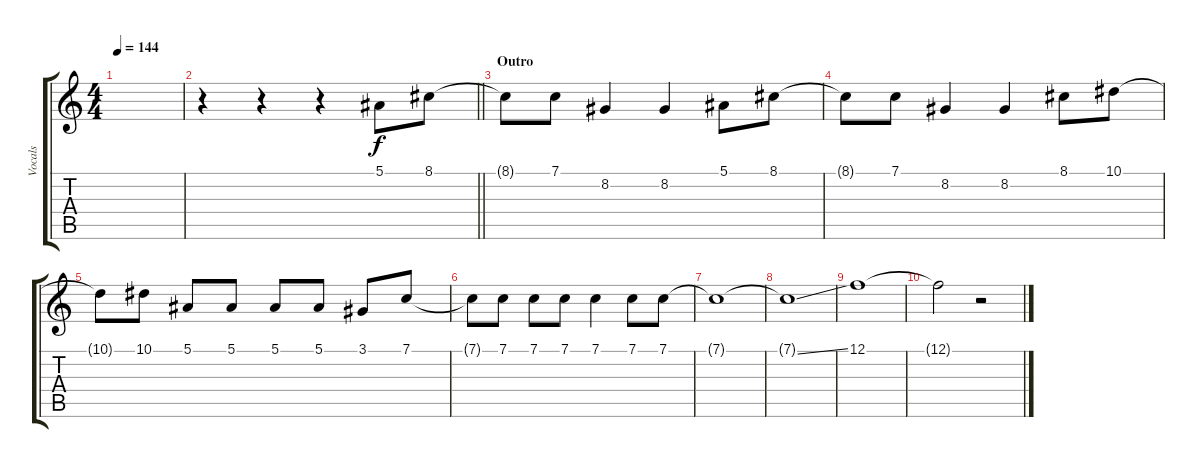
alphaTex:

\track ("Vocals" "Vocals") {instrument altosax}
\staff {score tabs}
\tuning (F4 C4 Ab3 Eb3 Bb2 F2) {hide}
\ts (4 4)
\tempo 144
\clef g2
\ks c
|
\barLineRight lightlight
r.4 r.4 r.4 5.1.8 8.1.8 |
\section ("" "Outro")
8.1{t}.8 7.1.8 8.2.4 8.2.4 5.1.8 8.1.8 |
8.1{t}.8 7.1.8 8.2.4 8.2.4 8.1.8 10.1.8 |
10.1{t}.8 10.1.8 5.1.8 5.1.8 5.1.8 5.1.8 3.1.8 7.1.8 |
7.1{t}.8 7.1.8 7.1.8 7.1.8 7.1.4 7.1.8 7.1.8 |
7.1{t}.1 |
7.1{ss t}.1 |
12.1.1 |
12.1{t}.2 r.2
